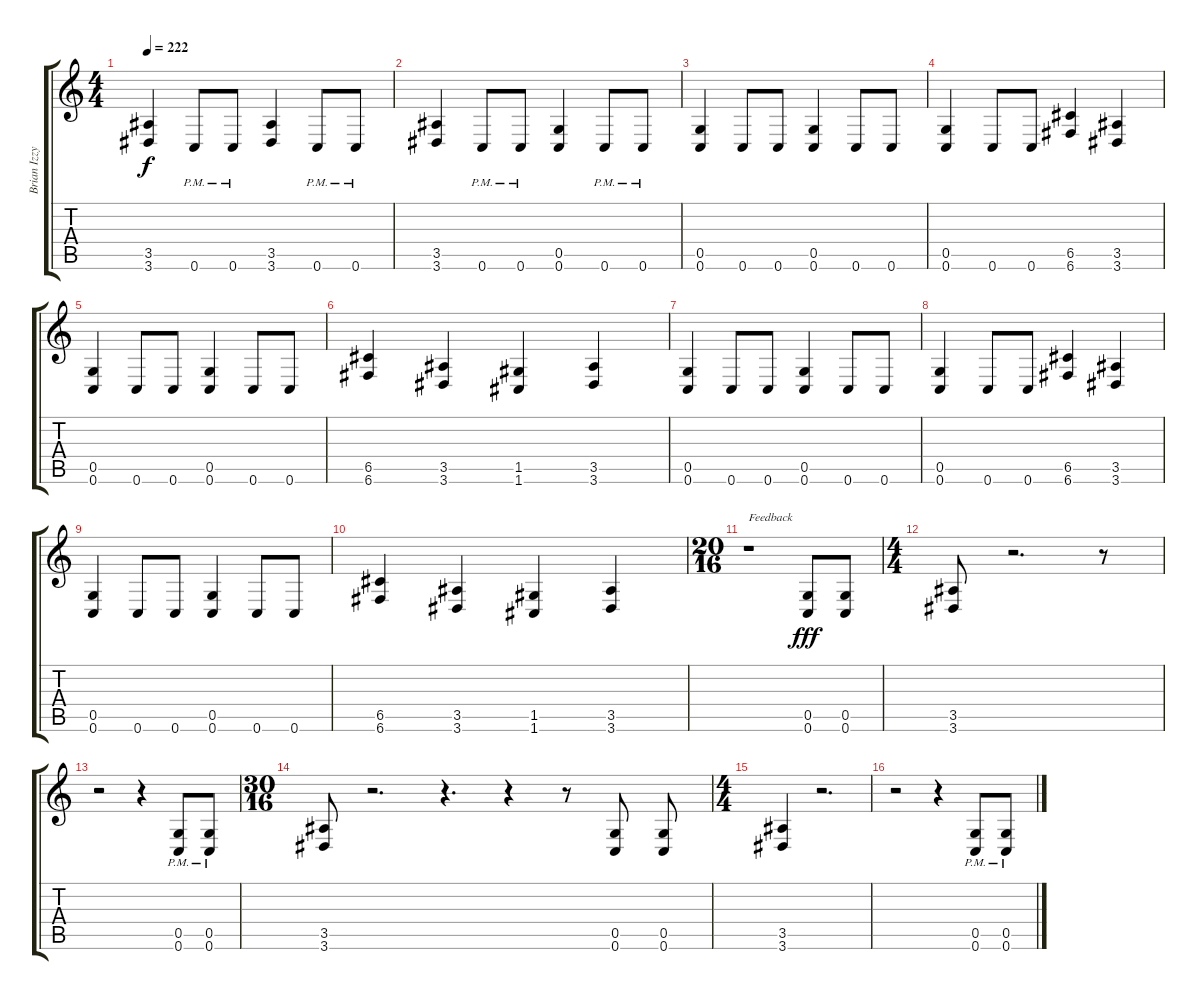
\track ("Brian Izzy" "Brian Izzy") {instrument distortionguitar}
\staff {score tabs}
\tuning (D4 A3 F3 C3 G2 C2) {hide}
\ts (4 4)
\tempo 222
\clef g2
\ks c
(3.5 3.6).4{dy f} 0.6{pm}.8 0.6{pm}.8 (3.5 3.6).4 0.6{pm}.8 0.6{pm}.8 |
(3.5 3.6).4 0.6{pm}.8 0.6{pm}.8 (0.5 0.6).4 0.6{pm}.8 0.6{pm}.8 |
(0.5 0.6).4 0.6.8 0.6.8 (0.5 0.6).4 0.6.8 0.6.8 |
(0.5 0.6).4 0.6.8 0.6.8 (6.5 6.6).4 (3.5 3.6).4 |
(0.5 0.6).4 0.6.8 0.6.8 (0.5 0.6).4 0.6.8 0.6.8 |
(6.5 6.6).4 (3.5 3.6).4 (1.5 1.6).4 (3.5 3.6).4 |
(0.5 0.6).4 0.6.8 0.6.8 (0.5 0.6).4 0.6.8 0.6.8 |
(0.5 0.6).4 0.6.8 0.6.8 (6.5 6.6).4 (3.5 3.6).4 |
(0.5 0.6).4 0.6.8 0.6.8 (0.5 0.6).4 0.6.8 0.6.8 |
(6.5 6.6).4 (3.5 3.6).4 (1.5 1.6).4 (3.5 3.6).4 |
\ts (20 16)
r.1{txt "Feedback"} (0.5 0.6).8{dy fff} (0.5 0.6).8 |
\ts (4 4)
(3.5 3.6).8 r.2{d} r.8 |
r.2 r.4 (0.5{pm} 0.6{pm}).8 (0.5{pm} 0.6{pm}).8 |
\ts (30 16)
(3.5 3.6).8 r.2{d} r.4{d} r.4 r.8 (0.5 0.6).8 (0.5 0.6).8 |
\ts (4 4)
(3.5 3.6).4 r.2{d} |
r.2 r.4 (0.5{pm} 0.6{pm}).8 (0.5{pm} 0.6{pm}).8
